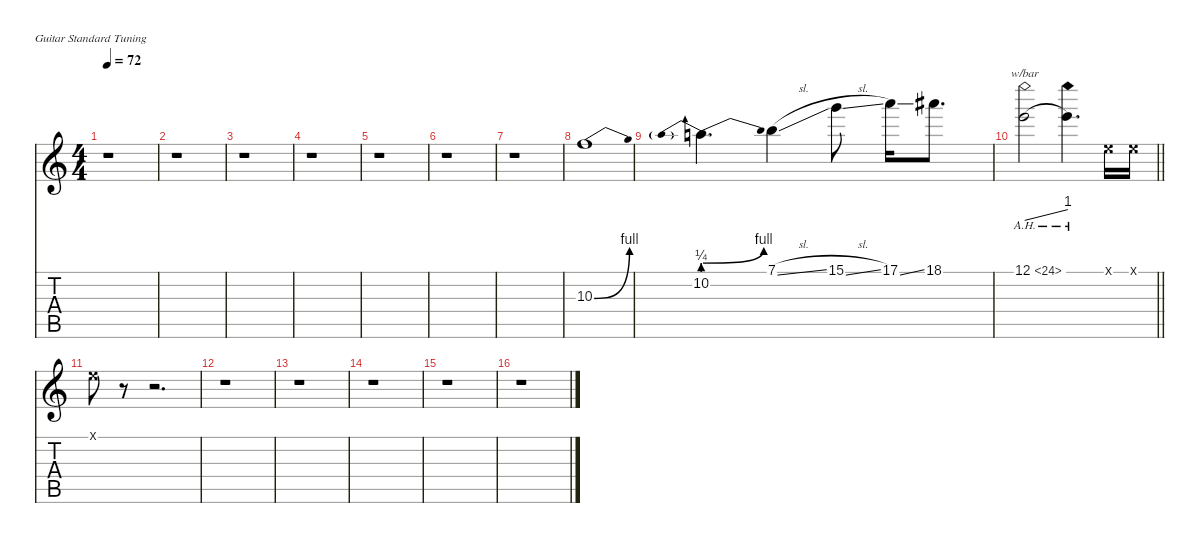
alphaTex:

\defaultSystemsLayout 4
\hideDynamics
\bracketExtendMode nobrackets
\singleTrackTrackNamePolicy hidden
\multiTrackTrackNamePolicy hidden
\otherSystemsTrackNameOrientation horizontal
\track ("Guitar" "od.guit.") {instrument overdrivenguitar}
\staff {score tabs}
\tuning (E4 B3 G3 D3 A2 E2)
\ts (4 4)
\tempo 72
\clef g2
\ks c
r.1{dy fff beam Down} |
r.1{beam Down} |
r.1{beam Down} |
r.1{beam Down} |
r.1{beam Down} |
r.1{beam Down} |
r.1{beam Down} |
10.3{be (bend 0 0 30 4)}.1{beam Down} |
10.2{be (prebendbend 0 1 30 4)}.4{d beam Down} 7.1{sl}.4{beam Down} 15.1{sl}.8{beam Down} 17.1{ss}.16{beam Down} 18.1{acc #}.8{d beam Down} |
\barLineRight lightlight
12.1{ah 12}.2{tbe (dive default 0 0 60 4) beam Down} 12.1{ah 12 t}.4{d dy f beam Down} 0.1{x}.16{dy fff beam Down} 0.1{x}.16{beam Down} |
0.1{x}.8{beam Down} r.8{beam Down} r.2{d beam Down} |
r.1{beam Down} |
r.1{beam Down} |
r.1{beam Down} |
r.1{beam Down} |
r.1{beam Down}
